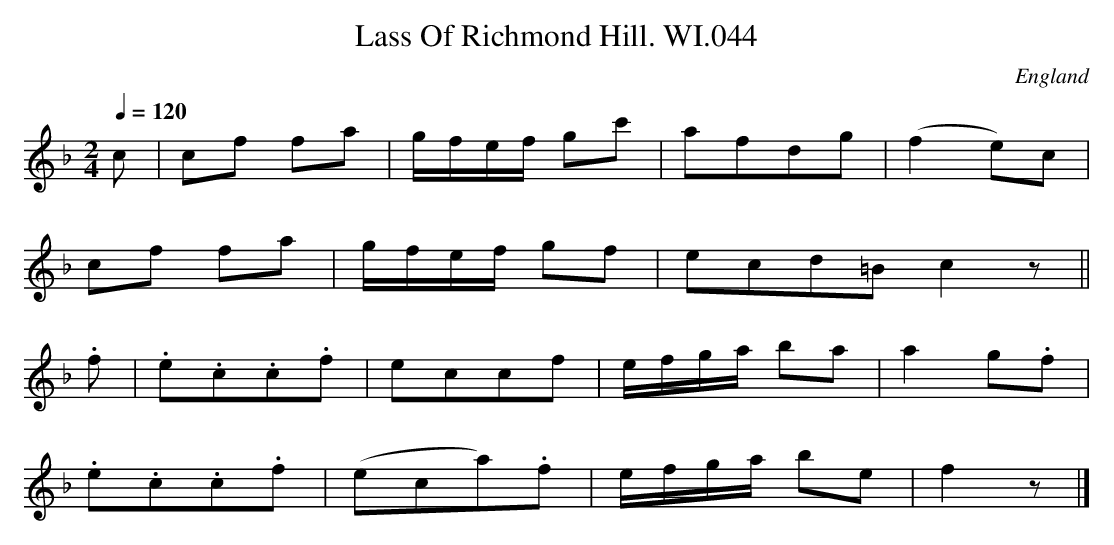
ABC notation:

X:1
T:Lass Of Richmond Hill. WI.044
M:2/4
L:1/8
Q:1/4=120
O:England
K:F major
c|cf fa|g/f/e/f/ gc'|afdg|(f2 e)c|!
cf fa|g/f/e/f/ gf|ecd=B c2z||!
.f|.e.c.c.f|eccf|e/f/g/a/ ba|a2g.f|!
.e.c.c.f|(eca).f|e/f/g/a/ be|f2z|]
